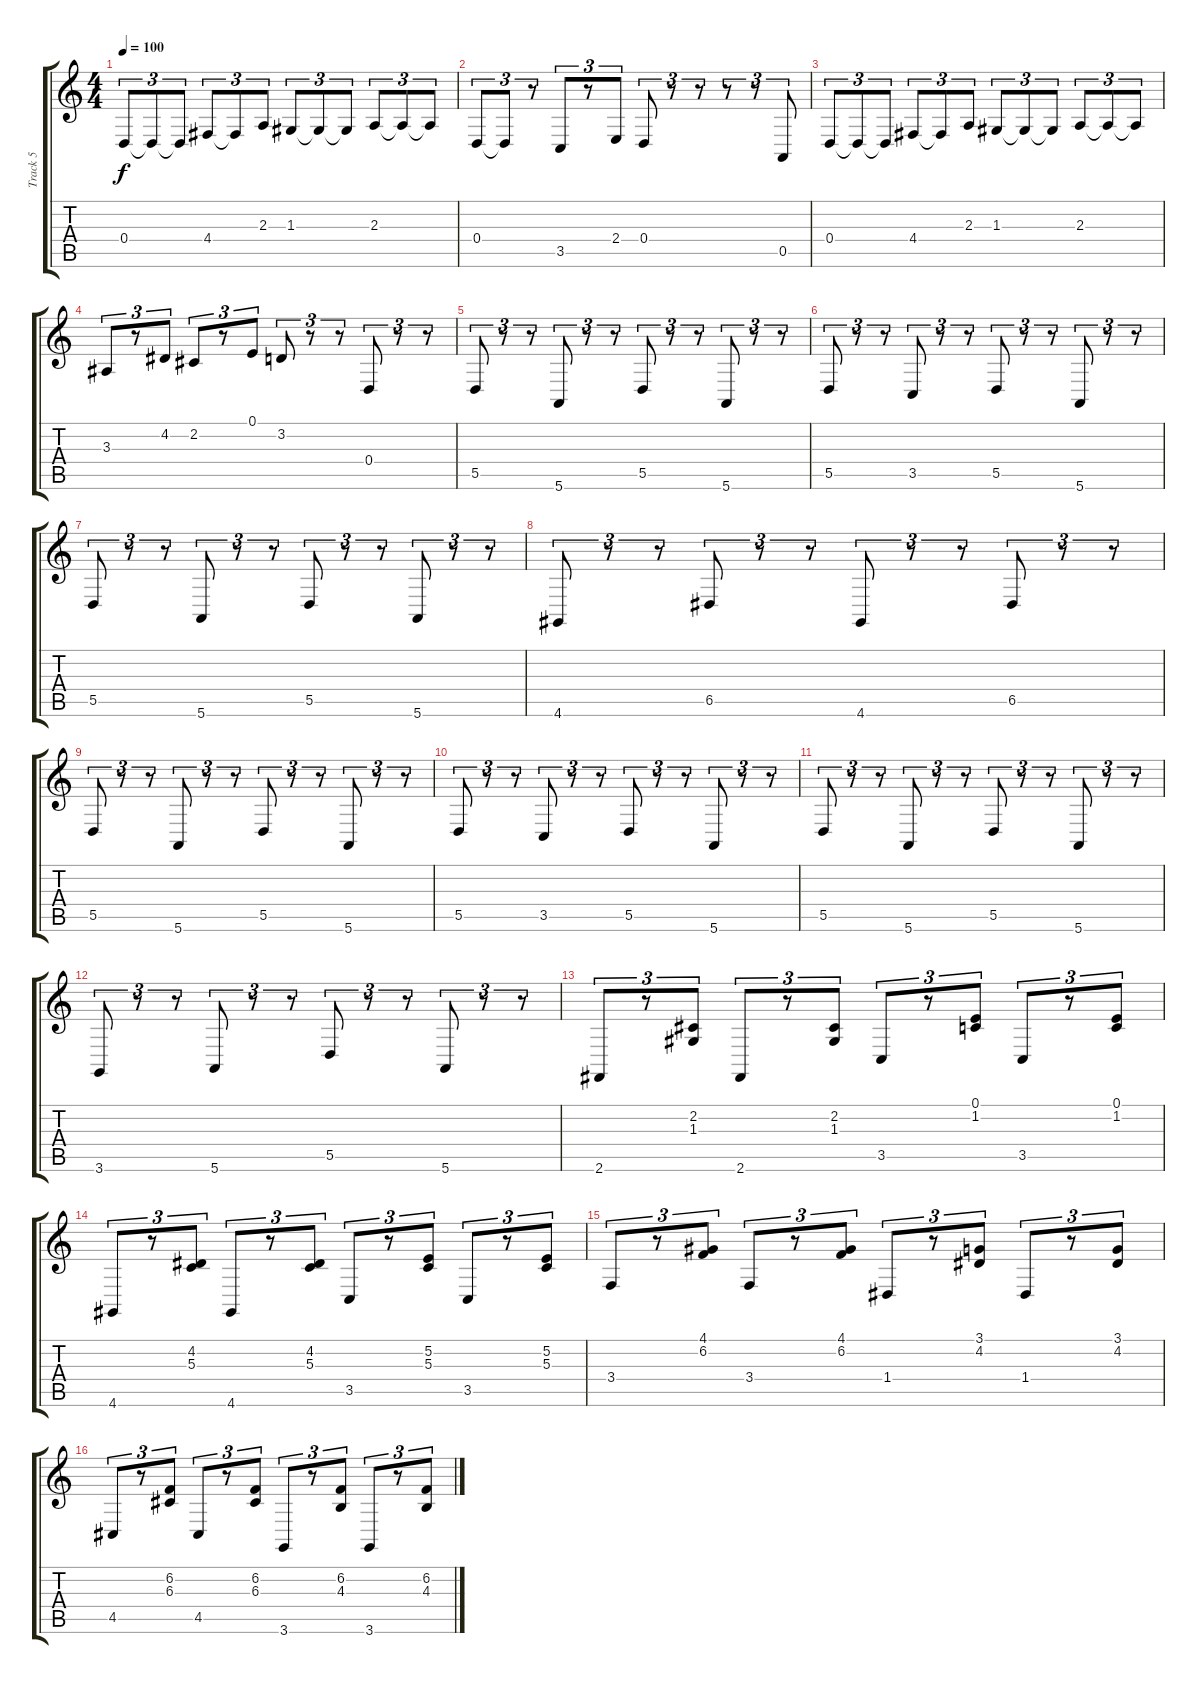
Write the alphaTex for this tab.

\track ("Track 5" "Track 5") {instrument trumpet}
\staff {score tabs}
\tuning (E4 B3 G3 D3 A2 E2) {hide}
\ts (4 4)
\tempo 100
\clef g2
\ks c
0.4.8{tu (3 2) dy f} 0.4{t}.8{tu (3 2)} 0.4{t}.8{tu (3 2)} 4.4.8{tu (3 2)} 4.4{t}.8{tu (3 2)} 2.3.8{tu (3 2)} 1.3.8{tu (3 2)} 1.3{t}.8{tu (3 2)} 1.3{t}.8{tu (3 2)} 2.3.8{tu (3 2)} 2.3{t}.8{tu (3 2)} 2.3{t}.8{tu (3 2)} |
0.4.8{tu (3 2)} 0.4{t}.8{tu (3 2)} r.8{tu (3 2)} 3.5.8{tu (3 2)} r.8{tu (3 2)} 2.4.8{tu (3 2)} 0.4.8{tu (3 2)} r.8{tu (3 2)} r.8{tu (3 2)} r.8{tu (3 2)} r.8{tu (3 2)} 0.5.8{tu (3 2)} |
0.4.8{tu (3 2)} 0.4{t}.8{tu (3 2)} 0.4{t}.8{tu (3 2)} 4.4.8{tu (3 2)} 4.4{t}.8{tu (3 2)} 2.3.8{tu (3 2)} 1.3.8{tu (3 2)} 1.3{t}.8{tu (3 2)} 1.3{t}.8{tu (3 2)} 2.3.8{tu (3 2)} 2.3{t}.8{tu (3 2)} 2.3{t}.8{tu (3 2)} |
3.3.8{tu (3 2)} r.8{tu (3 2)} 4.2.8{tu (3 2)} 2.2.8{tu (3 2)} r.8{tu (3 2)} 0.1.8{tu (3 2)} 3.2.8{tu (3 2)} r.8{tu (3 2)} r.8{tu (3 2)} 0.4.8{tu (3 2)} r.8{tu (3 2)} r.8{tu (3 2)} |
5.5.8{tu (3 2)} r.8{tu (3 2)} r.8{tu (3 2)} 5.6.8{tu (3 2)} r.8{tu (3 2)} r.8{tu (3 2)} 5.5.8{tu (3 2)} r.8{tu (3 2)} r.8{tu (3 2)} 5.6.8{tu (3 2)} r.8{tu (3 2)} r.8{tu (3 2)} |
5.5.8{tu (3 2)} r.8{tu (3 2)} r.8{tu (3 2)} 3.5.8{tu (3 2)} r.8{tu (3 2)} r.8{tu (3 2)} 5.5.8{tu (3 2)} r.8{tu (3 2)} r.8{tu (3 2)} 5.6.8{tu (3 2)} r.8{tu (3 2)} r.8{tu (3 2)} |
5.5.8{tu (3 2)} r.8{tu (3 2)} r.8{tu (3 2)} 5.6.8{tu (3 2)} r.8{tu (3 2)} r.8{tu (3 2)} 5.5.8{tu (3 2)} r.8{tu (3 2)} r.8{tu (3 2)} 5.6.8{tu (3 2)} r.8{tu (3 2)} r.8{tu (3 2)} |
4.6.8{tu (3 2)} r.8{tu (3 2)} r.8{tu (3 2)} 6.5.8{tu (3 2)} r.8{tu (3 2)} r.8{tu (3 2)} 4.6.8{tu (3 2)} r.8{tu (3 2)} r.8{tu (3 2)} 6.5.8{tu (3 2)} r.8{tu (3 2)} r.8{tu (3 2)} |
5.5.8{tu (3 2)} r.8{tu (3 2)} r.8{tu (3 2)} 5.6.8{tu (3 2)} r.8{tu (3 2)} r.8{tu (3 2)} 5.5.8{tu (3 2)} r.8{tu (3 2)} r.8{tu (3 2)} 5.6.8{tu (3 2)} r.8{tu (3 2)} r.8{tu (3 2)} |
5.5.8{tu (3 2)} r.8{tu (3 2)} r.8{tu (3 2)} 3.5.8{tu (3 2)} r.8{tu (3 2)} r.8{tu (3 2)} 5.5.8{tu (3 2)} r.8{tu (3 2)} r.8{tu (3 2)} 5.6.8{tu (3 2)} r.8{tu (3 2)} r.8{tu (3 2)} |
5.5.8{tu (3 2)} r.8{tu (3 2)} r.8{tu (3 2)} 5.6.8{tu (3 2)} r.8{tu (3 2)} r.8{tu (3 2)} 5.5.8{tu (3 2)} r.8{tu (3 2)} r.8{tu (3 2)} 5.6.8{tu (3 2)} r.8{tu (3 2)} r.8{tu (3 2)} |
3.6.8{tu (3 2)} r.8{tu (3 2)} r.8{tu (3 2)} 5.6.8{tu (3 2)} r.8{tu (3 2)} r.8{tu (3 2)} 5.5.8{tu (3 2)} r.8{tu (3 2)} r.8{tu (3 2)} 5.6.8{tu (3 2)} r.8{tu (3 2)} r.8{tu (3 2)} |
2.6.8{tu (3 2)} r.8{tu (3 2)} (2.2 1.3).8{tu (3 2)} 2.6.8{tu (3 2)} r.8{tu (3 2)} (2.2 1.3).8{tu (3 2)} 3.5.8{tu (3 2)} r.8{tu (3 2)} (0.1 1.2).8{tu (3 2)} 3.5.8{tu (3 2)} r.8{tu (3 2)} (0.1 1.2).8{tu (3 2)} |
4.6.8{tu (3 2)} r.8{tu (3 2)} (4.2 5.3).8{tu (3 2)} 4.6.8{tu (3 2)} r.8{tu (3 2)} (4.2 5.3).8{tu (3 2)} 3.5.8{tu (3 2)} r.8{tu (3 2)} (5.2 5.3).8{tu (3 2)} 3.5.8{tu (3 2)} r.8{tu (3 2)} (5.2 5.3).8{tu (3 2)} |
3.4.8{tu (3 2)} r.8{tu (3 2)} (4.1 6.2).8{tu (3 2)} 3.4.8{tu (3 2)} r.8{tu (3 2)} (4.1 6.2).8{tu (3 2)} 1.4.8{tu (3 2)} r.8{tu (3 2)} (3.1 4.2).8{tu (3 2)} 1.4.8{tu (3 2)} r.8{tu (3 2)} (3.1 4.2).8{tu (3 2)} |
4.5.8{tu (3 2)} r.8{tu (3 2)} (6.2 6.3).8{tu (3 2)} 4.5.8{tu (3 2)} r.8{tu (3 2)} (6.2 6.3).8{tu (3 2)} 3.6.8{tu (3 2)} r.8{tu (3 2)} (6.2 4.3).8{tu (3 2)} 3.6.8{tu (3 2)} r.8{tu (3 2)} (6.2 4.3).8{tu (3 2)}
